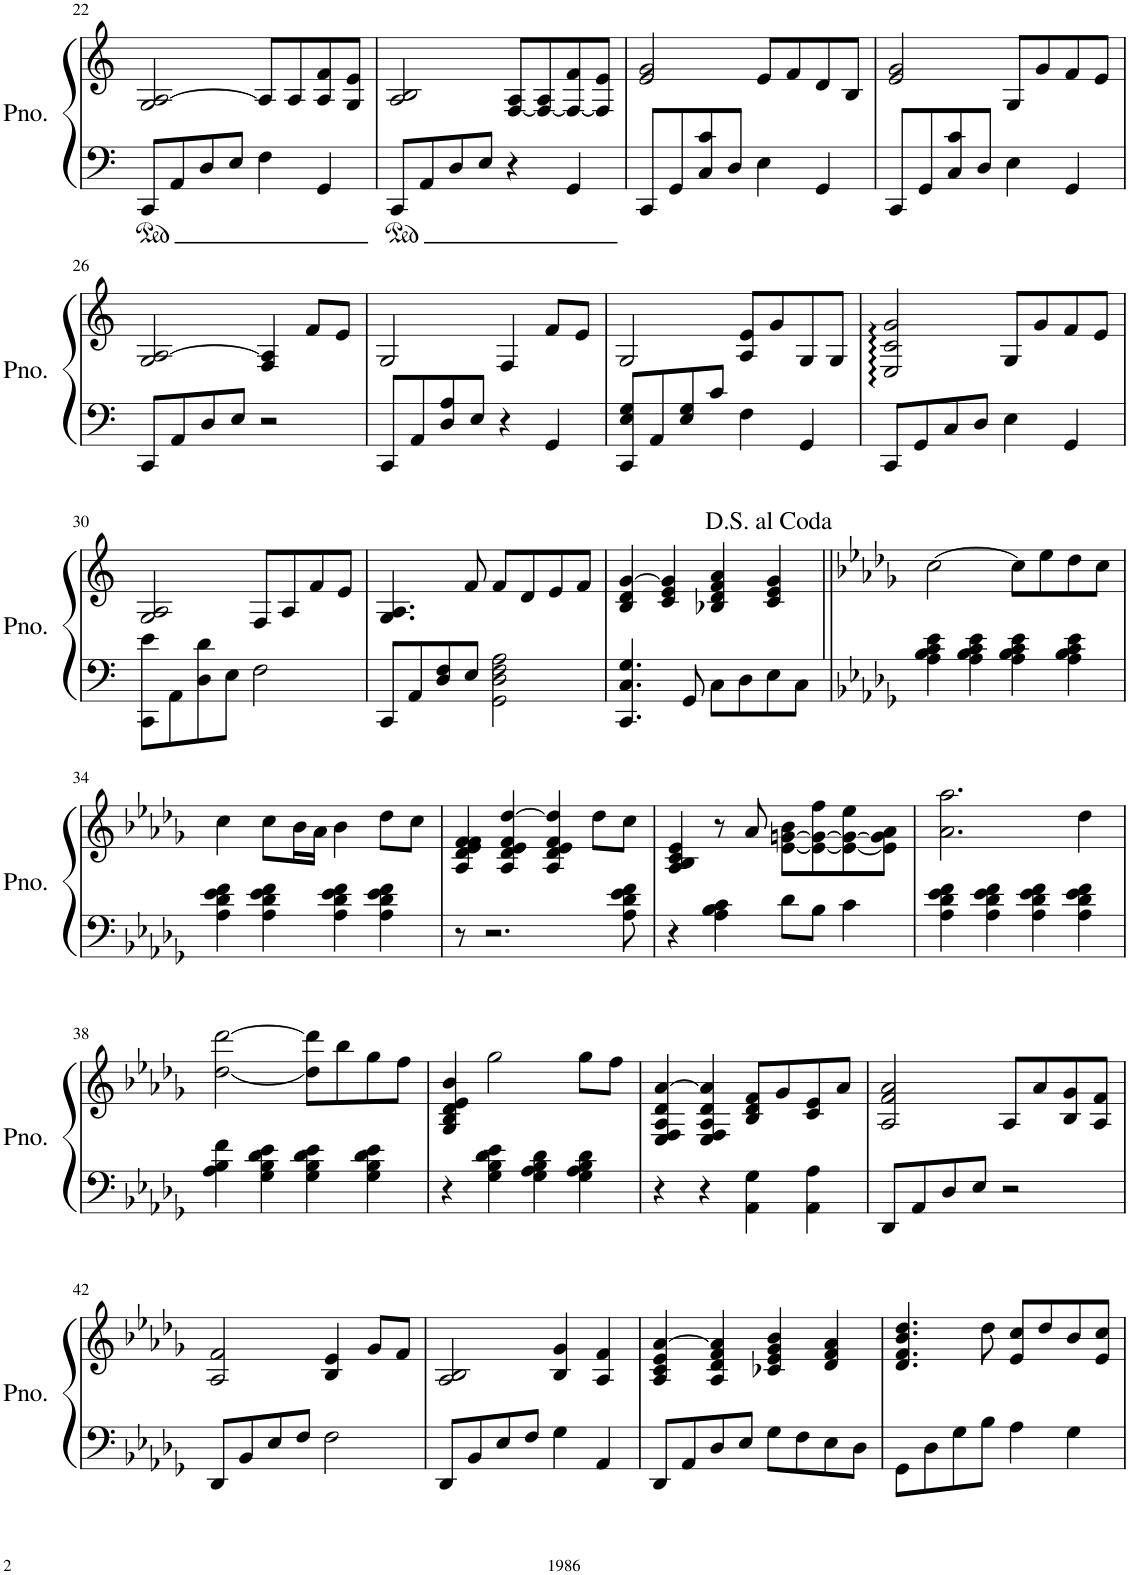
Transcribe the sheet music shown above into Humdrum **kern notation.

**kern	**kern
*part1	*part1
*staff2	*staff1
*I"Piano	*
*I'Pno.	*
!!LO:PB:g=z
*clefF4	*clefG2
*k[]	*k[]
*M4/4	*M4/4
=22	=22
8CC/L	2G/ [2A/
8AA/	.
8D/	.
8E/J	.
4F\	8A/L]
.	8A/
4GG/	8A/ 8f/
.	8G/ 8e/J
=23	=23
8CC/L	2A/ 2B/
8AA/	.
8D/	.
8E/J	.
4r	[8F/ 8A/L
.	8F/_ 8A/
4GG/	8F/_ 8f/
.	8F/] 8e/J
=24	=24
8CC/L	2e/ 2g/
8GG/	.
8C/ 8c/	.
8D/J	.
4E\	8e/L
.	8f/
4GG/	8d/
.	8B/J
=25	=25
8CC/L	2e/ 2g/
8GG/	.
8C/ 8c/	.
8D/J	.
4E\	8G/L
.	8g/
4GG/	8f/
.	8e/J
!!LO:LB:g=z
=26	=26
8CC/L	2G/ [2A/
8AA/	.
8D/	.
8E/J	.
2r	4F/ 4A/]
.	8f/L
.	8e/J
=27	=27
8CC/L	2G/
8AA/	.
8D/ 8A/	.
8E/J	.
4r	4F/
4GG/	8f/L
.	8e/J
=28	=28
8CC/ 8E/ 8G/L	2G/
8AA/	.
8E/ 8G/	.
8c/J	.
4F\	8A/ 8e/L
.	8g/
4GG/	8G/
.	8G/J
=29	=29
8CC/L	2E/ 2c/ 2g/
8GG/	.
8C/	.
8D/J	.
4E\	8G/L
.	8g/
4GG/	8f/
.	8e/J
!!LO:LB:g=z
=30	=30
8CC\ 8e\L	2G/ 2A/
8AA\	.
8D\ 8d\	.
8E\J	.
2F\	8F/L
.	8A/
.	8f/
.	8e/J
=31	=31
8CC/L	4.G/ 4.A/
8AA/	.
8D/ 8F/	.
8E/J	8f/
2GG\ 2D\ 2F\ 2A\	8f/L
.	8d/
.	8e/
.	8f/J
=32	=32
4.CC/ 4.C/ 4.G/	4B/ 4d/ [4g/
.	4c/ 4e/ 4g/]
8GG/	.
8C\L	4B-X/ 4d/ 4f/ 4a/
8D\	.
8E\	4c/ 4e/ 4g/
8C\J	.
=33||	=33||
*k[b-e-a-d-g-]	*k[b-e-a-d-g-]
4A-\ 4B-\ 4c\ 4e-\	[2cc\
4A-\ 4B-\ 4c\ 4e-\	.
4A-\ 4B-\ 4c\ 4e-\	8cc\L]
.	8ee-\
4A-\ 4B-\ 4c\ 4e-\	8dd-\
.	8cc\J
!!LO:LB:g=z
=34	=34
4A-\ 4d-\ 4e-\ 4f\	4cc\
4A-\ 4d-\ 4e-\ 4f\	8cc\L
.	16b-\L
.	16a-\JJ
4A-\ 4d-\ 4e-\ 4f\	4b-\
4A-\ 4d-\ 4e-\ 4f\	8dd-\L
.	8cc\J
=35	=35
8r	4A-/ 4d-/ 4e-/ 4f/ 4f/
2.r	.
.	4A-/ 4d-/ 4e-/ 4f/ [4dd-/
.	4A-/ 4d-/ 4e-/ 4f/ 4dd-/]
.	8dd-\L
8A-\ 8d-\ 8e-\ 8f\	8cc\J
=36	=36
4r	4A-/ 4B-/ 4c/ 4e-/
4A-\ 4B-\ 4c\	8r
.	8a-/
8d-\L	[8e-\ [8gn\ 8b-\L
8B-\J	8e-\_ 8g\_ 8ff\
4c\	8e-\_ 8g\_ 8ee-\
.	8e-\] 8g\] 8a-\J
=37	=37
4A-\ 4d-\ 4e-\ 4f\	2.a-\ 2.aa-\
4A-\ 4d-\ 4e-\ 4f\	.
4A-\ 4d-\ 4e-\ 4f\	.
4A-\ 4d-\ 4e-\ 4f\	4dd-\
!!LO:LB:g=z
=38	=38
4A-\ 4B-\ 4f\	[2dd-\ [2ddd-\
4G-\ 4B-\ 4d-\ 4e-\	.
4G-\ 4B-\ 4d-\ 4e-\	8dd-\] 8ddd-\]L
.	8bb-\
4G-\ 4B-\ 4d-\ 4e-\	8gg-\
.	8ff\J
=39	=39
4r	4G-/ 4B-/ 4d-/ 4e-/ 4b-/
4G-\ 4B-\ 4d-\ 4e-\	2gg-\
4G-\ 4A-\ 4B-\ 4d-\	.
4G-\ 4A-\ 4B-\ 4d-\	8gg-\L
.	8ff\J
=40	=40
4r	4E-/ 4F/ 4A-/ 4d-/ [4a-/
4r	4E-/ 4F/ 4A-/ 4d-/ 4a-/]
4AA-\ 4G-\	8B-/ 8d-/ 8f/L
.	8g-/
4AA-\ 4A-\	8c/ 8e-/
.	8a-/J
=41	=41
8DD-/L	2A-/ 2f/ 2a-/
8AA-/	.
8D-/	.
8E-/J	.
2r	8A-/L
.	8a-/
.	8B-/ 8g-/
.	8A-/ 8f/J
!!LO:LB:g=z
=42	=42
8DD-/L	2A-/ 2f/
8BB-/	.
8E-/	.
8F/J	.
2F\	4B-/ 4e-/
.	8g-/L
.	8f/J
=43	=43
8DD-/L	2A-/ 2B-/
8BB-/	.
8E-/	.
8F/J	.
4G-\	4B-/ 4g-/
4AA-/	4A-/ 4f/
=44	=44
8DD-/L	4A-/ 4c/ 4e-/ [4a-/
8AA-/	.
8D-/	4A-/ 4d-/ 4f/ 4a-/]
8E-/J	.
8G-\L	4c-X/ 4e-/ 4g-/ 4b-/
8F\	.
8E-\	4d-/ 4f/ 4a-/
8D-\J	.
=45	=45
8GG-\L	4.d-/ 4.f/ 4.b-/ 4.dd-/
8D-\	.
8G-\	.
8B-\J	8dd-\
4A-\	8e-/ 8cc/L
.	8dd-/
4G-\	8b-/
.	8e-/ 8cc/J
=	=
*-	*-
